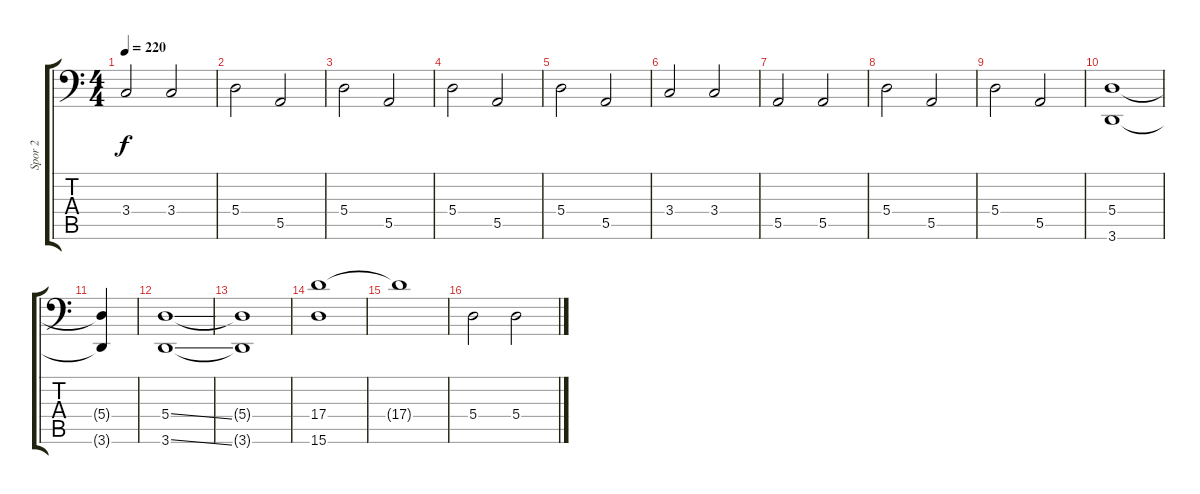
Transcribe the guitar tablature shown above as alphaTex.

\track ("Spor 2" "Spor 2") {instrument electricbassfinger}
\staff {score tabs}
\tuning (C3 G2 D2 A1 E1 B0) {hide}
\ts (4 4)
\tempo 220
\clef f4
\ks c
3.4.2{dy f} 3.4.2 |
5.4.2 5.5.2 |
5.4.2 5.5.2 |
5.4.2 5.5.2 |
5.4.2 5.5.2 |
3.4.2 3.4.2 |
5.5.2 5.5.2 |
5.4.2 5.5.2 |
5.4.2 5.5.2 |
(5.4 3.6).1 |
(5.4{t} 3.6{t}).4 |
(5.4{ss} 3.6{ss}).1 |
(5.4{t} 3.6{t}).1 |
(17.4 15.6).1 |
17.4{t}.1 |
5.4.2 5.4.2
